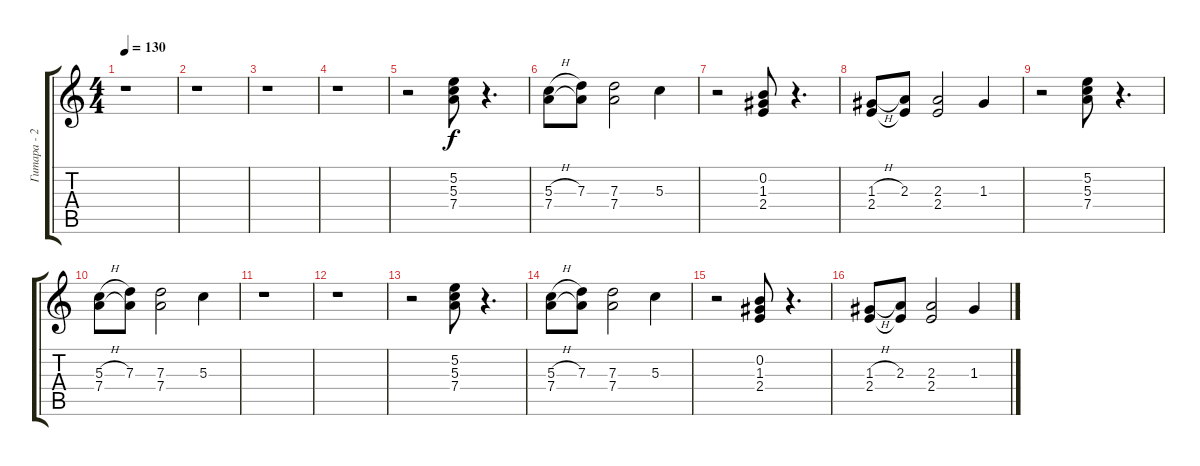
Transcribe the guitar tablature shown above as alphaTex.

\track ("Гитара - 2" "Гитара - 2") {instrument electricguitarclean}
\staff {score tabs}
\tuning (E4 B3 G3 D3 A2 E2) {hide}
\ts (4 4)
\tempo 130
\clef g2
\ks c
r.1{dy f} |
r.1 |
r.1 |
r.1 |
r.2 (5.2 5.3 7.4).8 r.4{d} |
(5.3{h} 7.4).8 (7.3 7.4{t}).8 (7.3 7.4).2 5.3.4 |
r.2 (0.2 1.3 2.4).8 r.4{d} |
(1.3{h} 2.4).8 (2.3 2.4{t}).8 (2.3 2.4).2 1.3.4 |
r.2 (5.2 5.3 7.4).8 r.4{d} |
(5.3{h} 7.4).8 (7.3 7.4{t}).8 (7.3 7.4).2 5.3.4 |
r.1 |
r.1 |
r.2 (5.2 5.3 7.4).8 r.4{d} |
(5.3{h} 7.4).8 (7.3 7.4{t}).8 (7.3 7.4).2 5.3.4 |
r.2 (0.2 1.3 2.4).8 r.4{d} |
(1.3{h} 2.4).8 (2.3 2.4{t}).8 (2.3 2.4).2 1.3.4
